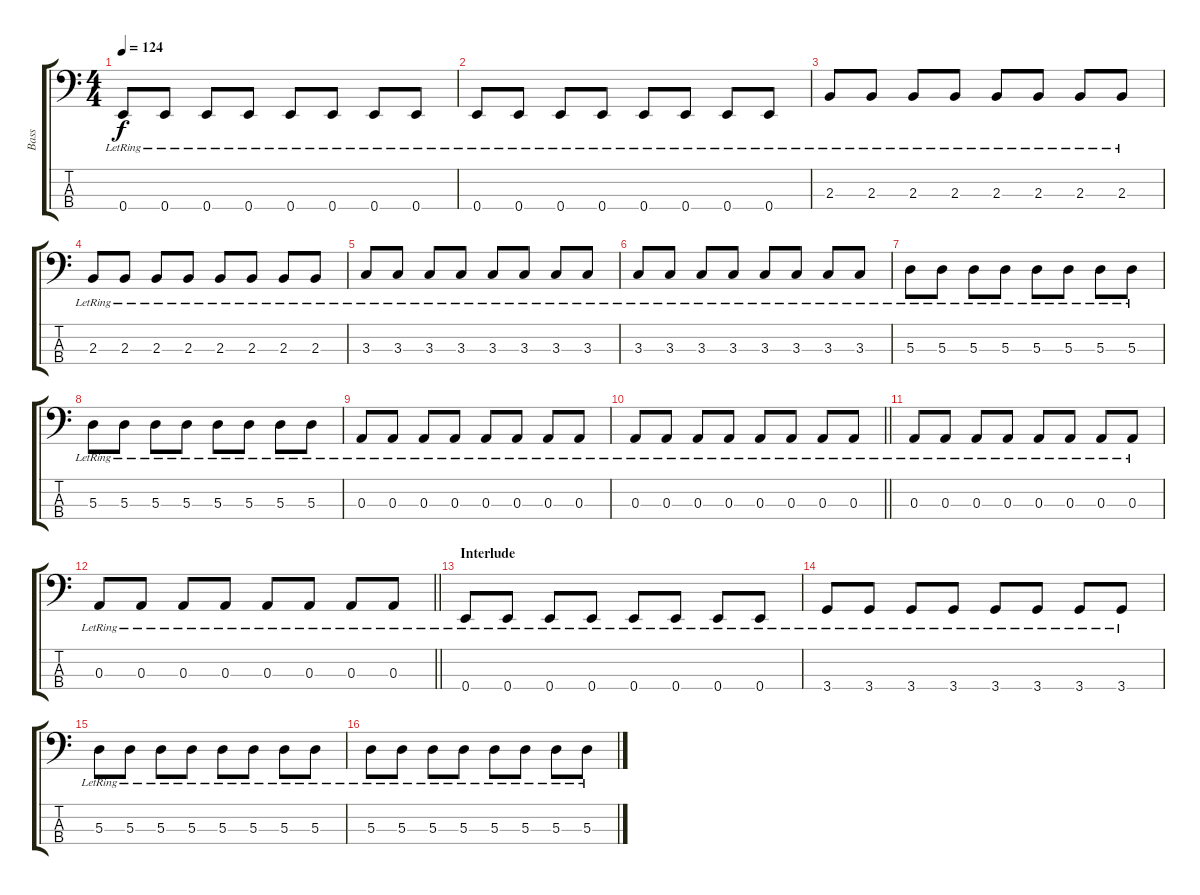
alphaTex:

\track ("Bass" "Bass") {instrument electricbasspick}
\staff {score tabs}
\tuning (G2 D2 A1 E1) {hide}
\ts (4 4)
\tempo 124
\clef f4
\ks c
0.4{lr}.8{dy f} 0.4{lr}.8 0.4{lr}.8 0.4{lr}.8 0.4{lr}.8 0.4{lr}.8 0.4{lr}.8 0.4{lr}.8 |
0.4{lr}.8 0.4{lr}.8 0.4{lr}.8 0.4{lr}.8 0.4{lr}.8 0.4{lr}.8 0.4{lr}.8 0.4{lr}.8 |
2.3{lr}.8 2.3{lr}.8 2.3{lr}.8 2.3{lr}.8 2.3{lr}.8 2.3{lr}.8 2.3{lr}.8 2.3{lr}.8 |
2.3{lr}.8 2.3{lr}.8 2.3{lr}.8 2.3{lr}.8 2.3{lr}.8 2.3{lr}.8 2.3{lr}.8 2.3{lr}.8 |
3.3{lr}.8 3.3{lr}.8 3.3{lr}.8 3.3{lr}.8 3.3{lr}.8 3.3{lr}.8 3.3{lr}.8 3.3{lr}.8 |
3.3{lr}.8 3.3{lr}.8 3.3{lr}.8 3.3{lr}.8 3.3{lr}.8 3.3{lr}.8 3.3{lr}.8 3.3{lr}.8 |
5.3{lr}.8 5.3{lr}.8 5.3{lr}.8 5.3{lr}.8 5.3{lr}.8 5.3{lr}.8 5.3{lr}.8 5.3{lr}.8 |
5.3{lr}.8 5.3{lr}.8 5.3{lr}.8 5.3{lr}.8 5.3{lr}.8 5.3{lr}.8 5.3{lr}.8 5.3{lr}.8 |
0.3{lr}.8 0.3{lr}.8 0.3{lr}.8 0.3{lr}.8 0.3{lr}.8 0.3{lr}.8 0.3{lr}.8 0.3{lr}.8 |
\barLineRight lightlight
0.3{lr}.8 0.3{lr}.8 0.3{lr}.8 0.3{lr}.8 0.3{lr}.8 0.3{lr}.8 0.3{lr}.8 0.3{lr}.8 |
0.3{lr}.8 0.3{lr}.8 0.3{lr}.8 0.3{lr}.8 0.3{lr}.8 0.3{lr}.8 0.3{lr}.8 0.3{lr}.8 |
\barLineRight lightlight
0.3{lr}.8 0.3{lr}.8 0.3{lr}.8 0.3{lr}.8 0.3{lr}.8 0.3{lr}.8 0.3{lr}.8 0.3{lr}.8 |
\section ("" "Interlude")
0.4{lr}.8 0.4{lr}.8 0.4{lr}.8 0.4{lr}.8 0.4{lr}.8 0.4{lr}.8 0.4{lr}.8 0.4{lr}.8 |
3.4{lr}.8 3.4{lr}.8 3.4{lr}.8 3.4{lr}.8 3.4{lr}.8 3.4{lr}.8 3.4{lr}.8 3.4{lr}.8 |
5.3{lr}.8 5.3{lr}.8 5.3{lr}.8 5.3{lr}.8 5.3{lr}.8 5.3{lr}.8 5.3{lr}.8 5.3{lr}.8 |
5.3{lr}.8 5.3{lr}.8 5.3{lr}.8 5.3{lr}.8 5.3{lr}.8 5.3{lr}.8 5.3{lr}.8 5.3{lr}.8
